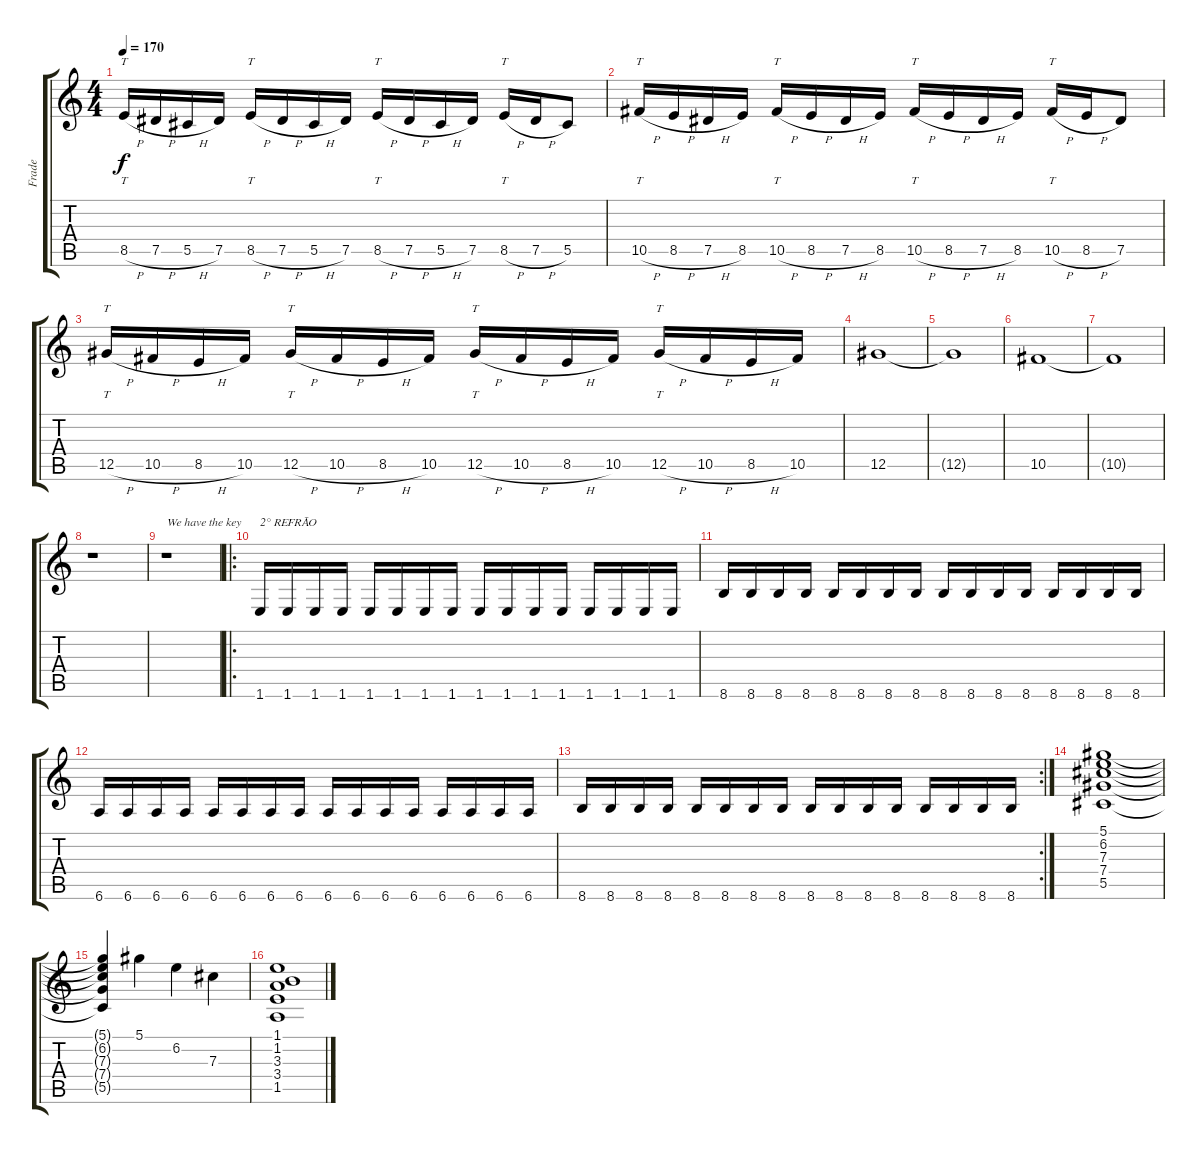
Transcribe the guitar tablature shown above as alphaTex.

\track ("Frade" "Frade") {instrument distortionguitar}
\staff {score tabs}
\tuning (Eb4 Bb3 Gb3 Db3 Ab2 Eb2) {hide}
\ts (4 4)
\tempo 170
\clef g2
\ks c
8.5{h}.16{tt dy f} 7.5{h}.16 5.5{h}.16 7.5.16 8.5{h}.16{tt} 7.5{h}.16 5.5{h}.16 7.5.16 8.5{h}.16{tt} 7.5{h}.16 5.5{h}.16 7.5.16 8.5{h}.16{tt} 7.5{h}.16 5.5.8 |
10.5{h}.16{tt} 8.5{h}.16 7.5{h}.16 8.5.16 10.5{h}.16{tt} 8.5{h}.16 7.5{h}.16 8.5.16 10.5{h}.16{tt} 8.5{h}.16 7.5{h}.16 8.5.16 10.5{h}.16{tt} 8.5{h}.16 7.5.8 |
12.5{h}.16{tt} 10.5{h}.16 8.5{h}.16 10.5.16 12.5{h}.16{tt} 10.5{h}.16 8.5{h}.16 10.5.16 12.5{h}.16{tt} 10.5{h}.16 8.5{h}.16 10.5.16 12.5{h}.16{tt} 10.5{h}.16 8.5{h}.16 10.5.16 |
12.5.1 |
12.5{t}.1 |
10.5.1 |
10.5{t}.1 |
r.1 |
r.1{txt "We have the key"} |
\ro
1.6.16{txt "2° REFRÃO"} 1.6.16 1.6.16 1.6.16 1.6.16 1.6.16 1.6.16 1.6.16 1.6.16 1.6.16 1.6.16 1.6.16 1.6.16 1.6.16 1.6.16 1.6.16 |
8.6.16 8.6.16 8.6.16 8.6.16 8.6.16 8.6.16 8.6.16 8.6.16 8.6.16 8.6.16 8.6.16 8.6.16 8.6.16 8.6.16 8.6.16 8.6.16 |
6.6.16 6.6.16 6.6.16 6.6.16 6.6.16 6.6.16 6.6.16 6.6.16 6.6.16 6.6.16 6.6.16 6.6.16 6.6.16 6.6.16 6.6.16 6.6.16 |
\rc 2
8.6.16 8.6.16 8.6.16 8.6.16 8.6.16 8.6.16 8.6.16 8.6.16 8.6.16 8.6.16 8.6.16 8.6.16 8.6.16 8.6.16 8.6.16 8.6.16 |
(5.1 6.2 7.3 7.4 5.5).1 |
(5.1{t} 6.2{t} 7.3{t} 7.4{t} 5.5{t}).4 5.1.4 6.2.4 7.3.4 |
(1.1 1.2 3.3 3.4 1.5).1
